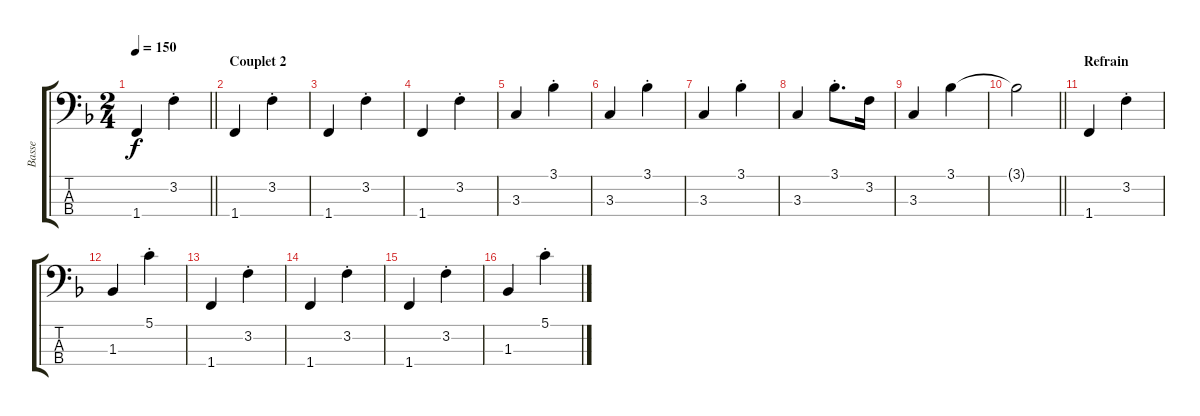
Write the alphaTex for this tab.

\track ("Basse" "Basse") {instrument acousticbass}
\staff {score tabs}
\tuning (G2 D2 A1 E1) {hide}
\ts (2 4)
\tempo 150
\clef f4
\barLineRight lightlight
\ks f
1.4.4{dy f} 3.2{st}.4 |
\section ("" "Couplet 2")
1.4.4 3.2{st}.4 |
1.4.4 3.2{st}.4 |
1.4.4 3.2{st}.4 |
3.3.4 3.1{st}.4 |
3.3.4 3.1{st}.4 |
3.3.4 3.1{st}.4 |
3.3.4 3.1{st}.8{d} 3.2.16 |
3.3.4 3.1.4 |
\barLineRight lightlight
3.1{t}.2 |
\section ("" "Refrain")
1.4.4 3.2{st}.4 |
1.3.4 5.1{st}.4 |
1.4.4 3.2{st}.4 |
1.4.4 3.2{st}.4 |
1.4.4 3.2{st}.4 |
1.3.4 5.1{st}.4
